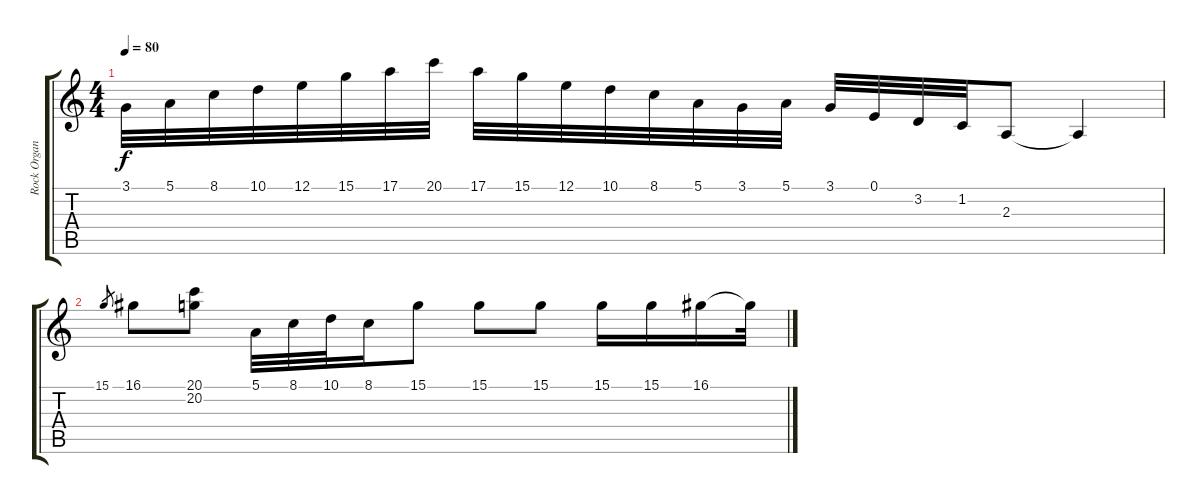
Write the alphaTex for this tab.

\track ("Rock Organ" "Rock Organ") {instrument rockorgan}
\staff {score tabs}
\tuning (E4 B3 G3 D3 A2 E2) {hide}
\ts (4 4)
\tempo 80
\clef g2
\ks c
3.1.32{dy f} 5.1.32 8.1.32 10.1.32 12.1.32 15.1.32 17.1.32 20.1.32 17.1.32 15.1.32 12.1.32 10.1.32 8.1.32 5.1.32 3.1.32 5.1.32 3.1.32 0.1.32 3.2.32 1.2.32 2.3.8 2.3{t}.4 |
15.1.8{gr} 16.1.8 (20.1 20.2).8 5.1.32 8.1.32 10.1.32 8.1.16 15.1.8 15.1.8 15.1.8 15.1.16 15.1.16 16.1.16 16.1{t}.32
